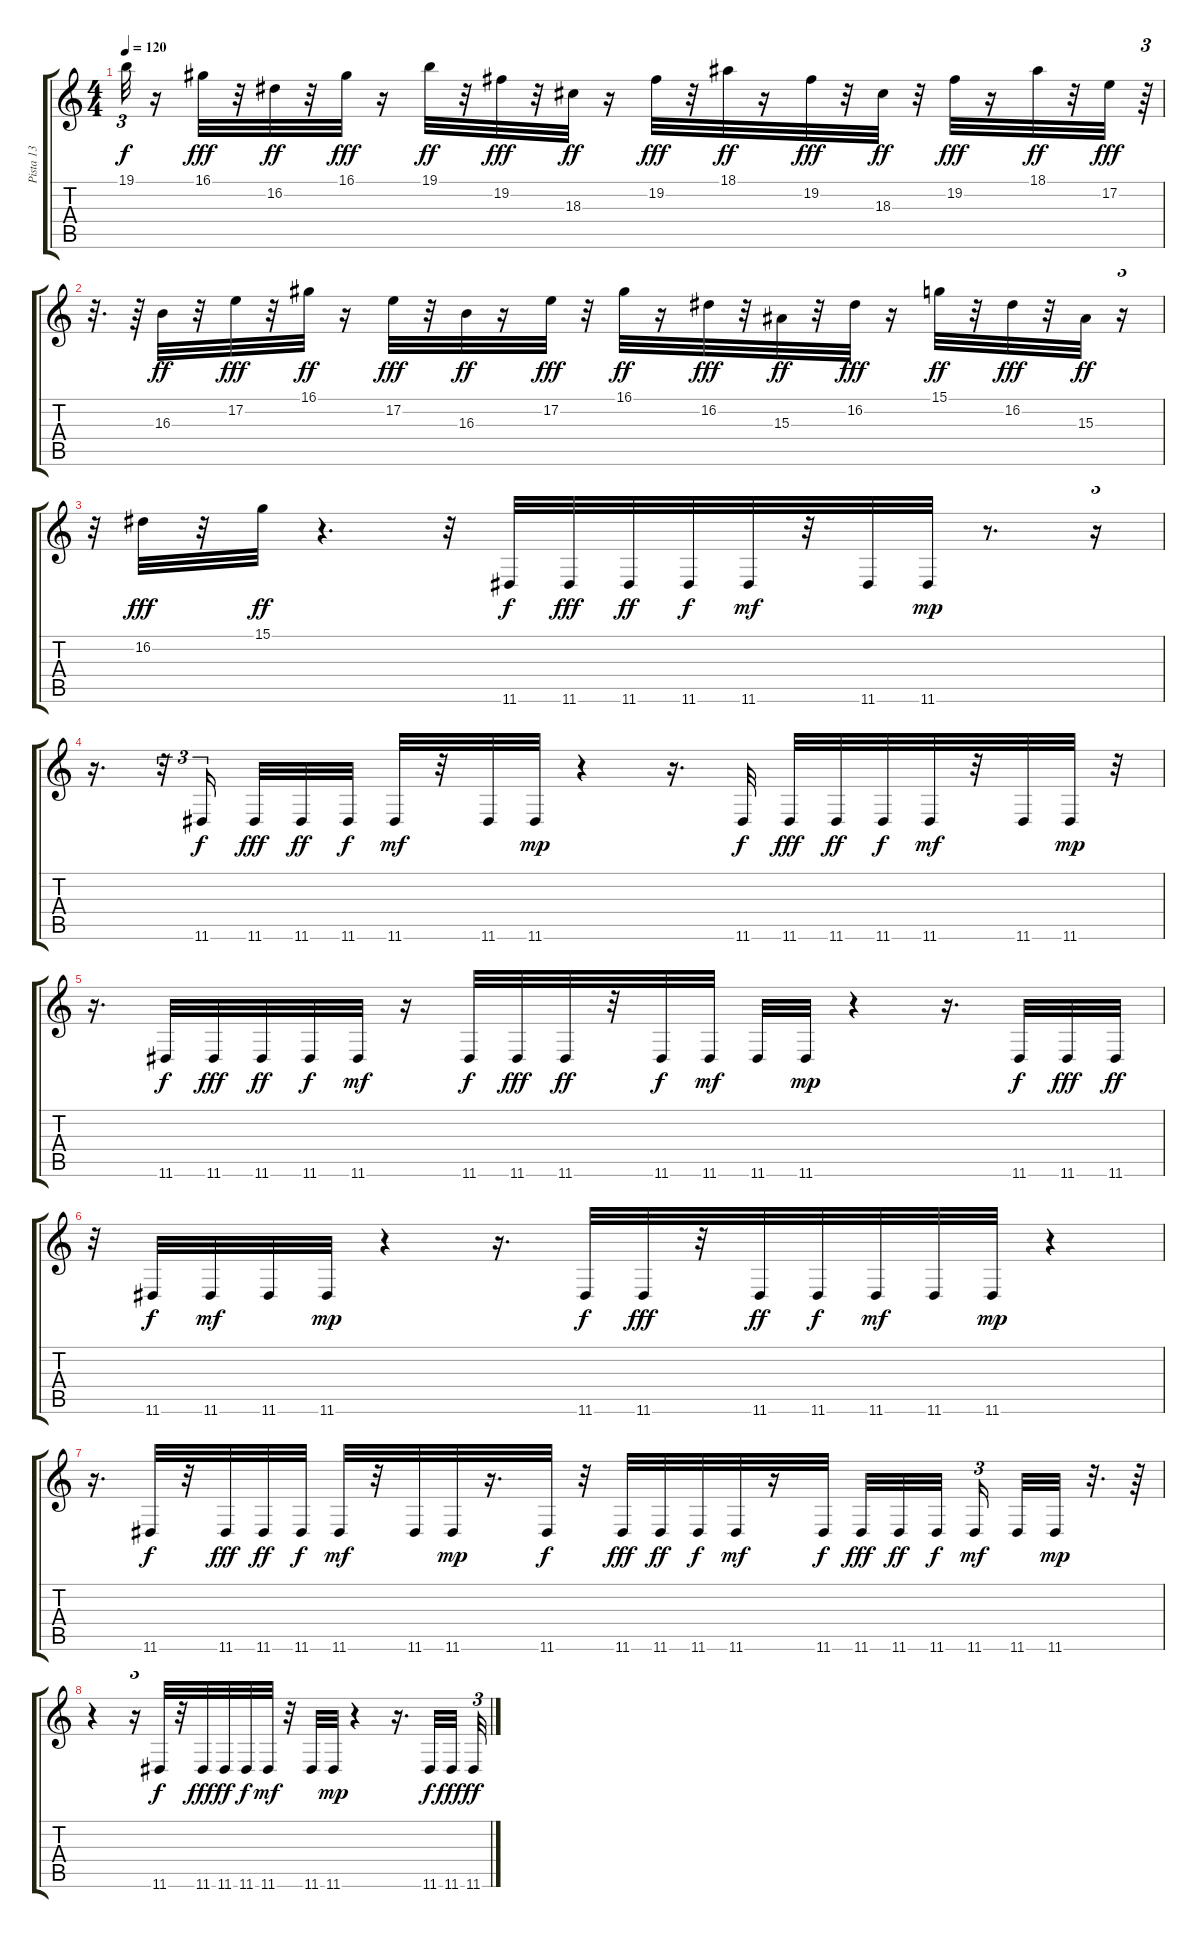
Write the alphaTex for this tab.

\track ("Pista 13" "Pista 13") {instrument stringensemble1}
\staff {score tabs}
\tuning (E4 B3 G3 D3 A2 E2) {hide}
\ts (4 4)
\tempo 120
\clef g2
\ks c
19.1{t}.32{tu (3 2) dy f} r.16 16.1.32{dy fff} r.32 16.2.32{dy ff} r.32 16.1.32{dy fff} r.16 19.1.32{dy ff} r.32 19.2.32{dy fff} r.32 18.3.32{dy ff} r.16 19.2.32{dy fff} r.32 18.1.32{dy ff} r.16 19.2.32{dy fff} r.32 18.3.32{dy ff} r.32 19.2.32{dy fff} r.16 18.1.32{dy ff} r.32 17.2.32{dy fff} r.64{tu (3 2)} |
r.32{d} r.64 16.3.32{dy ff} r.32 17.2.32{dy fff} r.32 16.1.32{dy ff} r.16 17.2.32{dy fff} r.32 16.3.32{dy ff} r.16 17.2.32{dy fff} r.32 16.1.32{dy ff} r.16 16.2.32{dy fff} r.32 15.3.32{dy ff} r.32 16.2.32{dy fff} r.16 15.1.32{dy ff} r.32 16.2.32{dy fff} r.32 15.3.32{dy ff} r.16{tu (3 2)} |
r.32{tu (3 2)} 16.2.32{dy fff} r.32 15.1.32{dy ff} r.4{d} r.32 11.6.32{dy f volume 8 instrument sitar} 11.6.32{dy fff} 11.6.32{dy ff} 11.6.32{dy f} 11.6.32{dy mf} r.32 11.6.32 11.6.32{dy mp} r.8{d} r.16{tu (3 2)} |
r.16{d} r.32{tu (3 2)} 11.6.16{tu (3 2) dy f} 11.6.32{dy fff} 11.6.32{dy ff} 11.6.32{dy f} 11.6.32{dy mf} r.32 11.6.32 11.6.32{dy mp} r.4 r.16{d} 11.6.32{dy f} 11.6.32{dy fff} 11.6.32{dy ff} 11.6.32{dy f} 11.6.32{dy mf} r.32 11.6.32 11.6.32{dy mp} r.32 |
r.16{d} 11.6.32{dy f} 11.6.32{dy fff} 11.6.32{dy ff} 11.6.32{dy f} 11.6.32{dy mf} r.16 11.6.32{dy f} 11.6.32{dy fff} 11.6.32{dy ff} r.32 11.6.32{dy f} 11.6.32{dy mf} 11.6.32 11.6.32{dy mp} r.4 r.16{d} 11.6.32{dy f} 11.6.32{dy fff} 11.6.32{dy ff} |
r.32 11.6.32{dy f} 11.6.32{dy mf} 11.6.32 11.6.32{dy mp} r.4 r.16{d} 11.6.32{dy f} 11.6.32{dy fff} r.32 11.6.32{dy ff} 11.6.32{dy f} 11.6.32{dy mf} 11.6.32 11.6.32{dy mp} r.4 |
r.16{d} 11.6.32{dy f} r.32 11.6.32{dy fff} 11.6.32{dy ff} 11.6.32{dy f} 11.6.32{dy mf} r.32 11.6.32 11.6.32{dy mp} r.16{d} 11.6.32{dy f} r.32 11.6.32{dy fff} 11.6.32{dy ff} 11.6.32{dy f} 11.6.32{dy mf} r.16 11.6.32{dy f} 11.6.32{dy fff} 11.6.32{dy ff} 11.6.32{dy f} 11.6.16{tu (3 2) dy mf} 11.6.32 11.6.32{dy mp} r.32{d} r.64 |
r.4 r.16{tu (3 2)} 11.6.32{dy f} r.32 11.6.32{dy fff} 11.6.32{dy ff} 11.6.32{dy f} 11.6.32{dy mf} r.32 11.6.32 11.6.32{dy mp} r.4 r.16{d} 11.6.32{dy f} 11.6.32{dy fff} 11.6.32{tu (3 2) dy ff}
